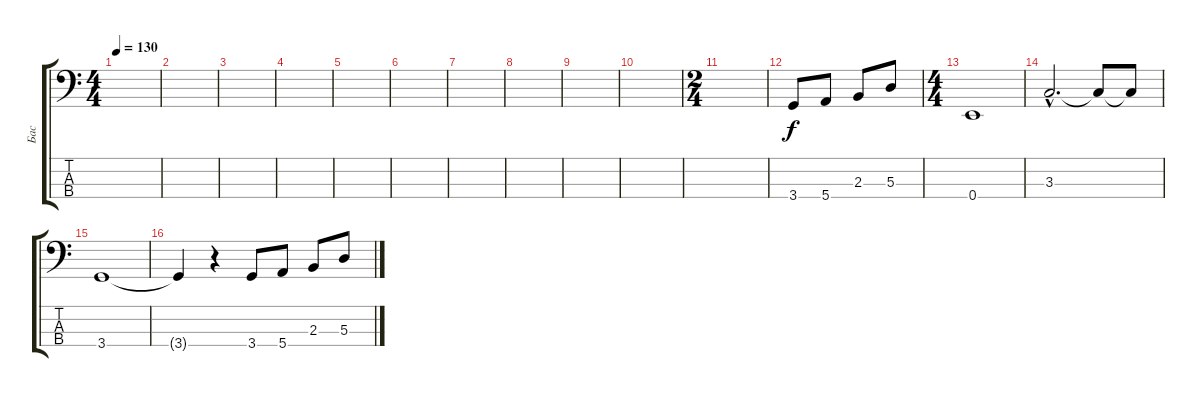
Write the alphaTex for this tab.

\track ("Бас" "Бас") {instrument electricbassfinger}
\staff {score tabs}
\tuning (G2 D2 A1 E1) {hide}
\ts (4 4)
\tempo 130
\clef f4
\ks c
|
|
|
|
|
|
|
|
|
|
\ts (2 4)
|
3.4.8 5.4.8 2.3.8 5.3.8 |
\ts (4 4)
0.4.1 |
3.3{hac}.2{d} 3.3{t}.8 3.3{t}.8 |
3.4.1 |
3.4{t}.4 r.4 3.4.8 5.4.8 2.3.8 5.3.8
